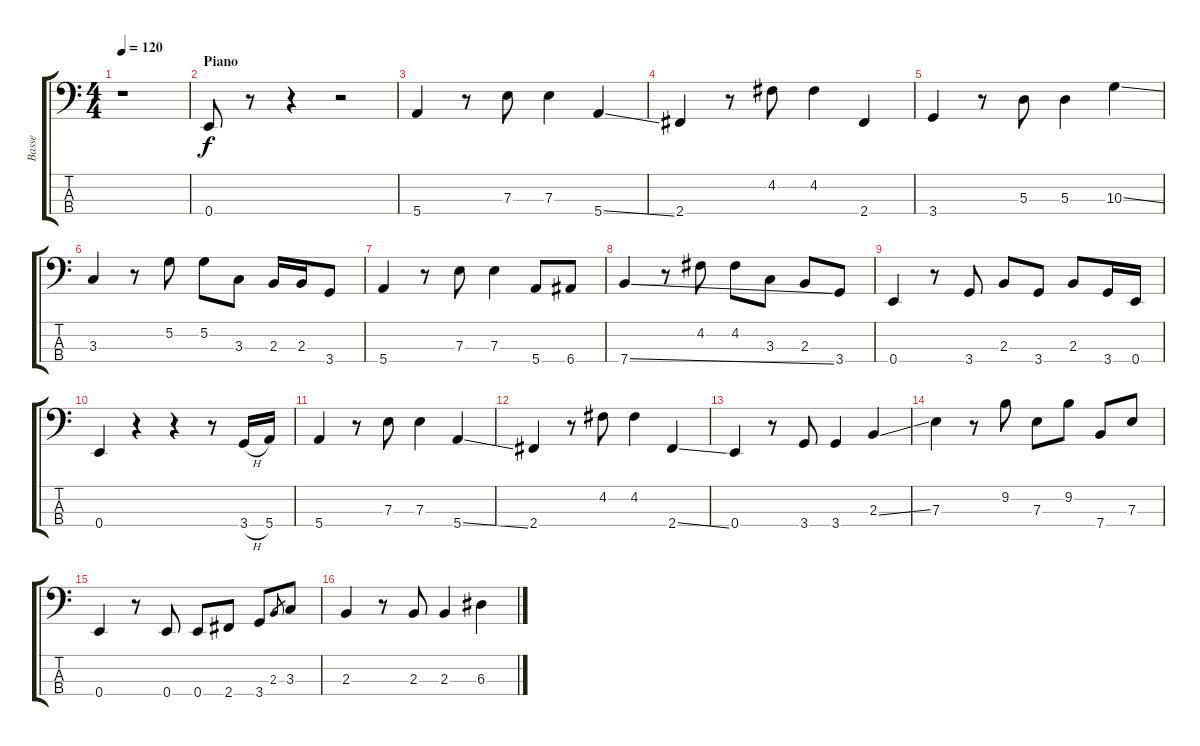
\track ("Basse" "Basse") {instrument electricbassfinger}
\staff {score tabs}
\tuning (G2 D2 A1 E1) {hide}
\ts (4 4)
\tempo 120
\clef f4
\ks c
r.1{dy f} |
\section ("" "Piano")
0.4.8 r.8 r.4 r.2 |
5.4.4 r.8 7.3.8 7.3.4 5.4{ss}.4 |
2.4.4 r.8 4.2.8 4.2.4 2.4.4 |
3.4.4 r.8 5.3.8 5.3.4 10.3{ss}.4 |
3.3.4 r.8 5.2.8 5.2.8 3.3.8 2.3.16 2.3.16 3.4.8 |
5.4.4 r.8 7.3.8 7.3.4 5.4.8 6.4.8 |
7.4{ss}.4 r.8 4.2.8 4.2.8 3.3.8 2.3.8 3.4.8 |
0.4.4 r.8 3.4.8 2.3.8 3.4.8 2.3.8 3.4.16 0.4.16 |
0.4.4 r.4 r.4 r.8 3.4{h}.16 5.4.16 |
5.4.4 r.8 7.3.8 7.3.4 5.4{ss}.4 |
2.4.4 r.8 4.2.8 4.2.4 2.4{ss}.4 |
0.4.4 r.8 3.4.8 3.4.4 2.3{ss}.4 |
7.3.4 r.8 9.2.8 7.3.8 9.2.8 7.4.8 7.3.8 |
0.4.4 r.8 0.4.8 0.4.8 2.4.8 3.4.8 2.3.8{gr} 3.3.8 |
2.3.4 r.8 2.3.8 2.3.4 6.3{ss}.4
